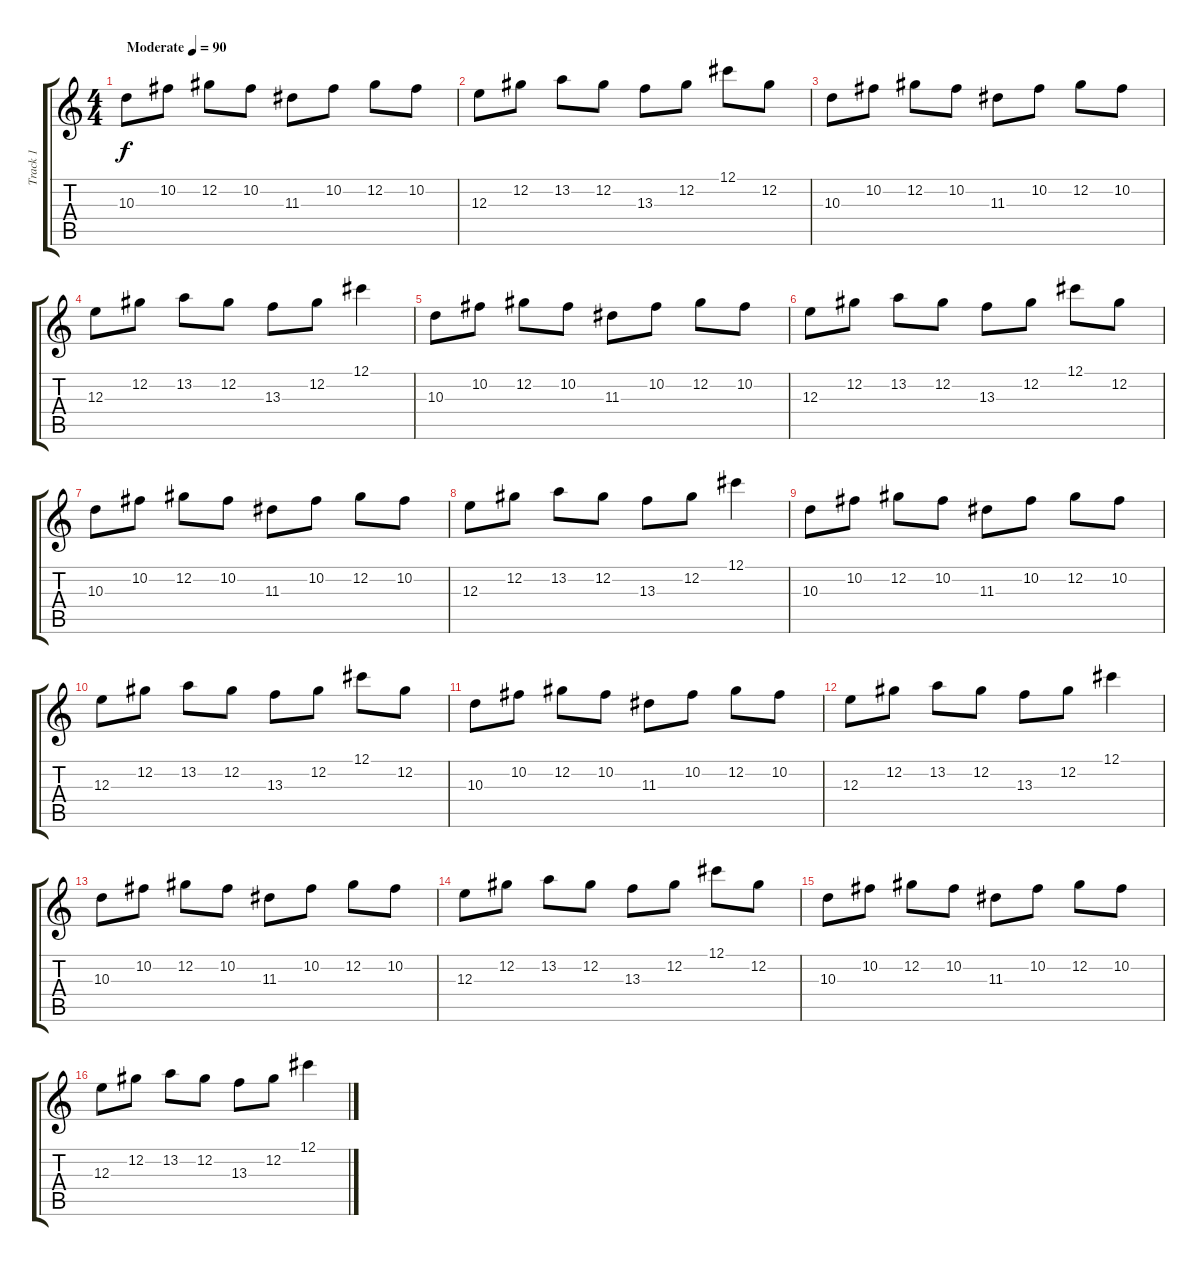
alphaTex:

\track ("Track 1" "Track 1") {instrument electricguitarclean}
\staff {score tabs}
\tuning (Db4 Ab3 E3 B2 Gb2 B1) {hide}
\ts (4 4)
\tempo (90 "Moderate")
\clef g2
\ks c
10.3.8{dy f instrument electricguitarclean} 10.2.8 12.2.8 10.2.8 11.3.8 10.2.8 12.2.8 10.2.8 |
12.3.8 12.2.8 13.2.8 12.2.8 13.3.8 12.2.8 12.1.8 12.2.8 |
10.3.8 10.2.8 12.2.8 10.2.8 11.3.8 10.2.8 12.2.8 10.2.8 |
12.3.8 12.2.8 13.2.8 12.2.8 13.3.8 12.2.8 12.1.4 |
10.3.8 10.2.8 12.2.8 10.2.8 11.3.8 10.2.8 12.2.8 10.2.8 |
12.3.8 12.2.8 13.2.8 12.2.8 13.3.8 12.2.8 12.1.8 12.2.8 |
10.3.8 10.2.8 12.2.8 10.2.8 11.3.8 10.2.8 12.2.8 10.2.8 |
12.3.8 12.2.8 13.2.8 12.2.8 13.3.8 12.2.8 12.1.4 |
10.3.8 10.2.8 12.2.8 10.2.8 11.3.8 10.2.8 12.2.8 10.2.8 |
12.3.8 12.2.8 13.2.8 12.2.8 13.3.8 12.2.8 12.1.8 12.2.8 |
10.3.8 10.2.8 12.2.8 10.2.8 11.3.8 10.2.8 12.2.8 10.2.8 |
12.3.8 12.2.8 13.2.8 12.2.8 13.3.8 12.2.8 12.1.4 |
10.3.8 10.2.8 12.2.8 10.2.8 11.3.8 10.2.8 12.2.8 10.2.8 |
12.3.8 12.2.8 13.2.8 12.2.8 13.3.8 12.2.8 12.1.8 12.2.8 |
10.3.8 10.2.8 12.2.8 10.2.8 11.3.8 10.2.8 12.2.8 10.2.8 |
12.3.8 12.2.8 13.2.8 12.2.8 13.3.8 12.2.8 12.1.4
